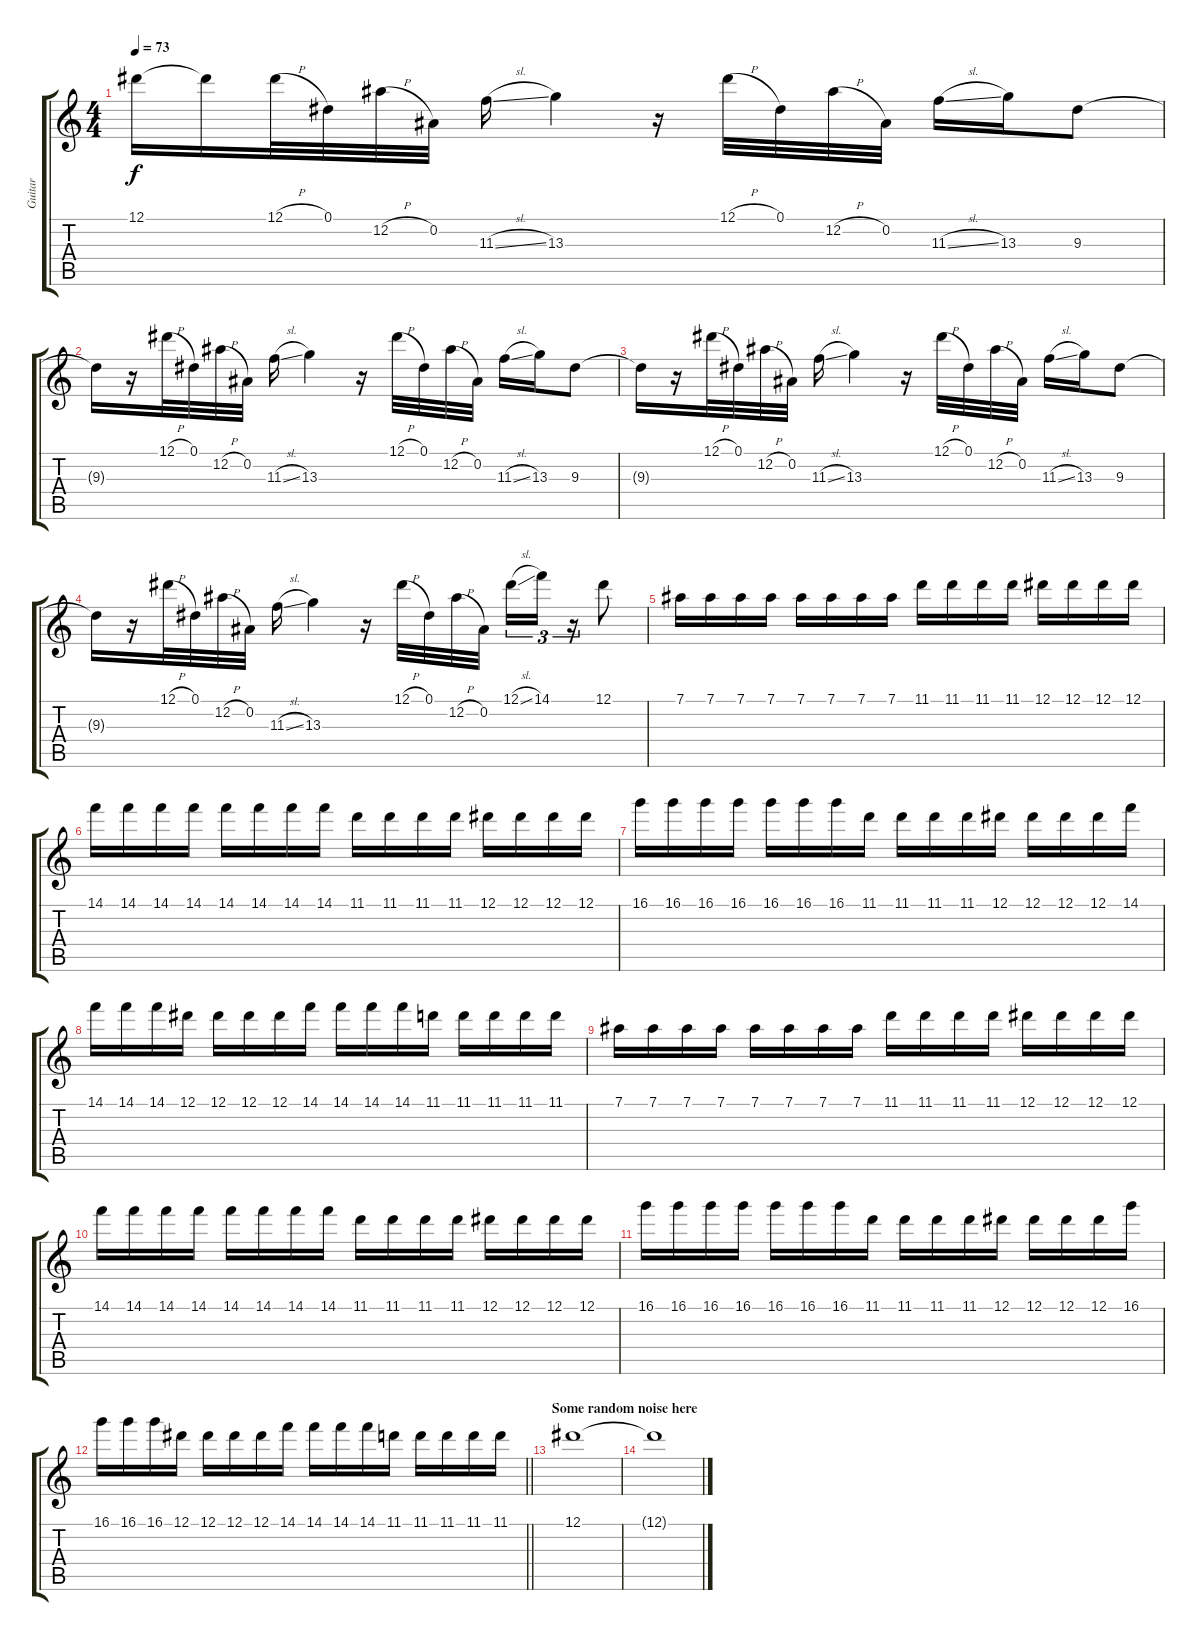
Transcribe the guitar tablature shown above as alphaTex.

\track ("Guitar" "Guitar") {instrument electricguitarjazz}
\staff {score tabs}
\tuning (Eb4 Bb3 Gb3 Db3 Ab2 Eb2) {hide}
\ts (4 4)
\tempo 73
\clef g2
\ks c
12.1{t}.16{dy f} 12.1{t}.16 12.1{h}.32 0.1.32 12.2{h}.32 0.2.32 11.3{sl}.16 13.3.4 r.16 12.1{h}.32 0.1.32 12.2{h}.32 0.2.32 11.3{sl}.16 13.3.16 9.3.8 |
9.3{t}.16 r.16 12.1{h}.32 0.1.32 12.2{h}.32 0.2.32 11.3{sl}.16 13.3.4 r.16 12.1{h}.32 0.1.32 12.2{h}.32 0.2.32 11.3{sl}.16 13.3.16 9.3.8 |
9.3{t}.16 r.16 12.1{h}.32 0.1.32 12.2{h}.32 0.2.32 11.3{sl}.16 13.3.4 r.16 12.1{h}.32 0.1.32 12.2{h}.32 0.2.32 11.3{sl}.16 13.3.16 9.3.8 |
9.3{t}.16 r.16 12.1{h}.32 0.1.32 12.2{h}.32 0.2.32 11.3{sl}.16 13.3.4 r.16 12.1{h}.32 0.1.32 12.2{h}.32 0.2.32 12.1{sl}.16{tu (3 2)} 14.1.16{tu (3 2)} r.16{tu (3 2)} 12.1.8 |
7.1.16{instrument overdrivenguitar} 7.1.16 7.1.16 7.1.16 7.1.16 7.1.16 7.1.16 7.1.16 11.1.16 11.1.16 11.1.16 11.1.16 12.1.16 12.1.16 12.1.16 12.1.16 |
14.1.16 14.1.16 14.1.16 14.1.16 14.1.16 14.1.16 14.1.16 14.1.16 11.1.16 11.1.16 11.1.16 11.1.16 12.1.16 12.1.16 12.1.16 12.1.16 |
16.1.16 16.1.16 16.1.16 16.1.16 16.1.16 16.1.16 16.1.16 11.1.16 11.1.16 11.1.16 11.1.16 12.1.16 12.1.16 12.1.16 12.1.16 14.1.16 |
14.1.16 14.1.16 14.1.16 12.1.16 12.1.16 12.1.16 12.1.16 14.1.16 14.1.16 14.1.16 14.1.16 11.1.16 11.1.16 11.1.16 11.1.16 11.1.16 |
7.1.16 7.1.16 7.1.16 7.1.16 7.1.16 7.1.16 7.1.16 7.1.16 11.1.16 11.1.16 11.1.16 11.1.16 12.1.16 12.1.16 12.1.16 12.1.16 |
14.1.16 14.1.16 14.1.16 14.1.16 14.1.16 14.1.16 14.1.16 14.1.16 11.1.16 11.1.16 11.1.16 11.1.16 12.1.16 12.1.16 12.1.16 12.1.16 |
16.1.16 16.1.16 16.1.16 16.1.16 16.1.16 16.1.16 16.1.16 11.1.16 11.1.16 11.1.16 11.1.16 12.1.16 12.1.16 12.1.16 12.1.16 16.1.16 |
\barLineRight lightlight
16.1.16 16.1.16 16.1.16 12.1.16 12.1.16 12.1.16 12.1.16 14.1.16 14.1.16 14.1.16 14.1.16 11.1.16 11.1.16 11.1.16 11.1.16 11.1.16 |
\section ("" "Some random noise here")
12.1.1 |
12.1{t}.1
